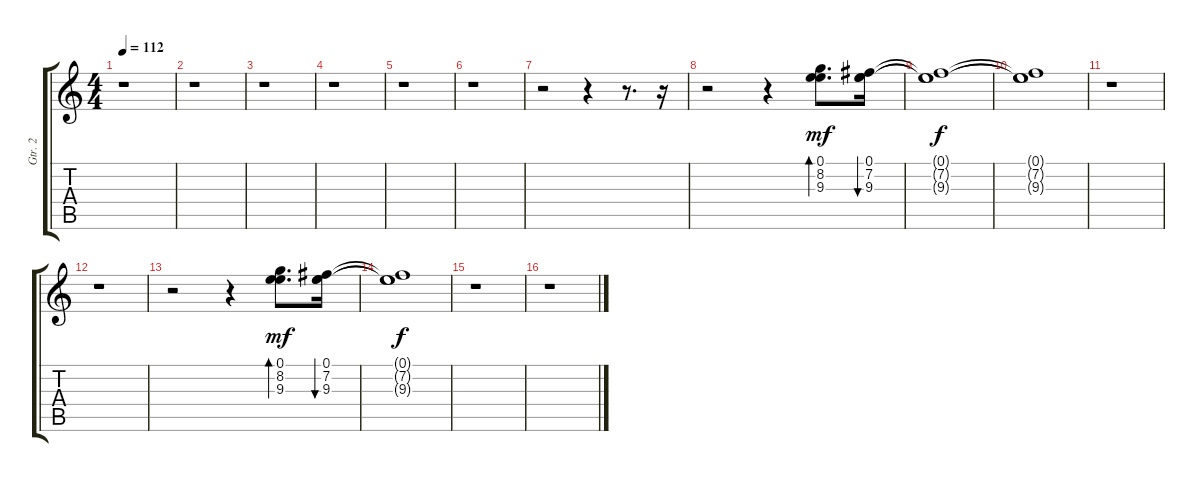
\track ("Gtr. 2" "Gtr. 2") {instrument acousticguitarsteel}
\staff {score tabs}
\tuning (E4 B3 G3 D3 A2 E2) {hide}
\ts (4 4)
\tempo 112
\clef g2
\ks c
r.1{dy mf instrument acousticguitarsteel} |
r.1 |
r.1 |
r.1 |
r.1 |
r.1 |
r.2 r.4 r.8{d} r.16 |
r.2 r.4 (0.1 8.2 9.3).8{d bd 60} (0.1 7.2 9.3).16{bu 60} |
(0.1{t} 7.2{t} 9.3{t}).1{dy f} |
(0.1{t} 7.2{t} 9.3{t}).1 |
r.1 |
r.1 |
r.2 r.4 (0.1 8.2 9.3).8{d bd 60 dy mf} (0.1 7.2 9.3).16{bu 60} |
(0.1{t} 7.2{t} 9.3{t}).1{dy f} |
r.1 |
r.1
